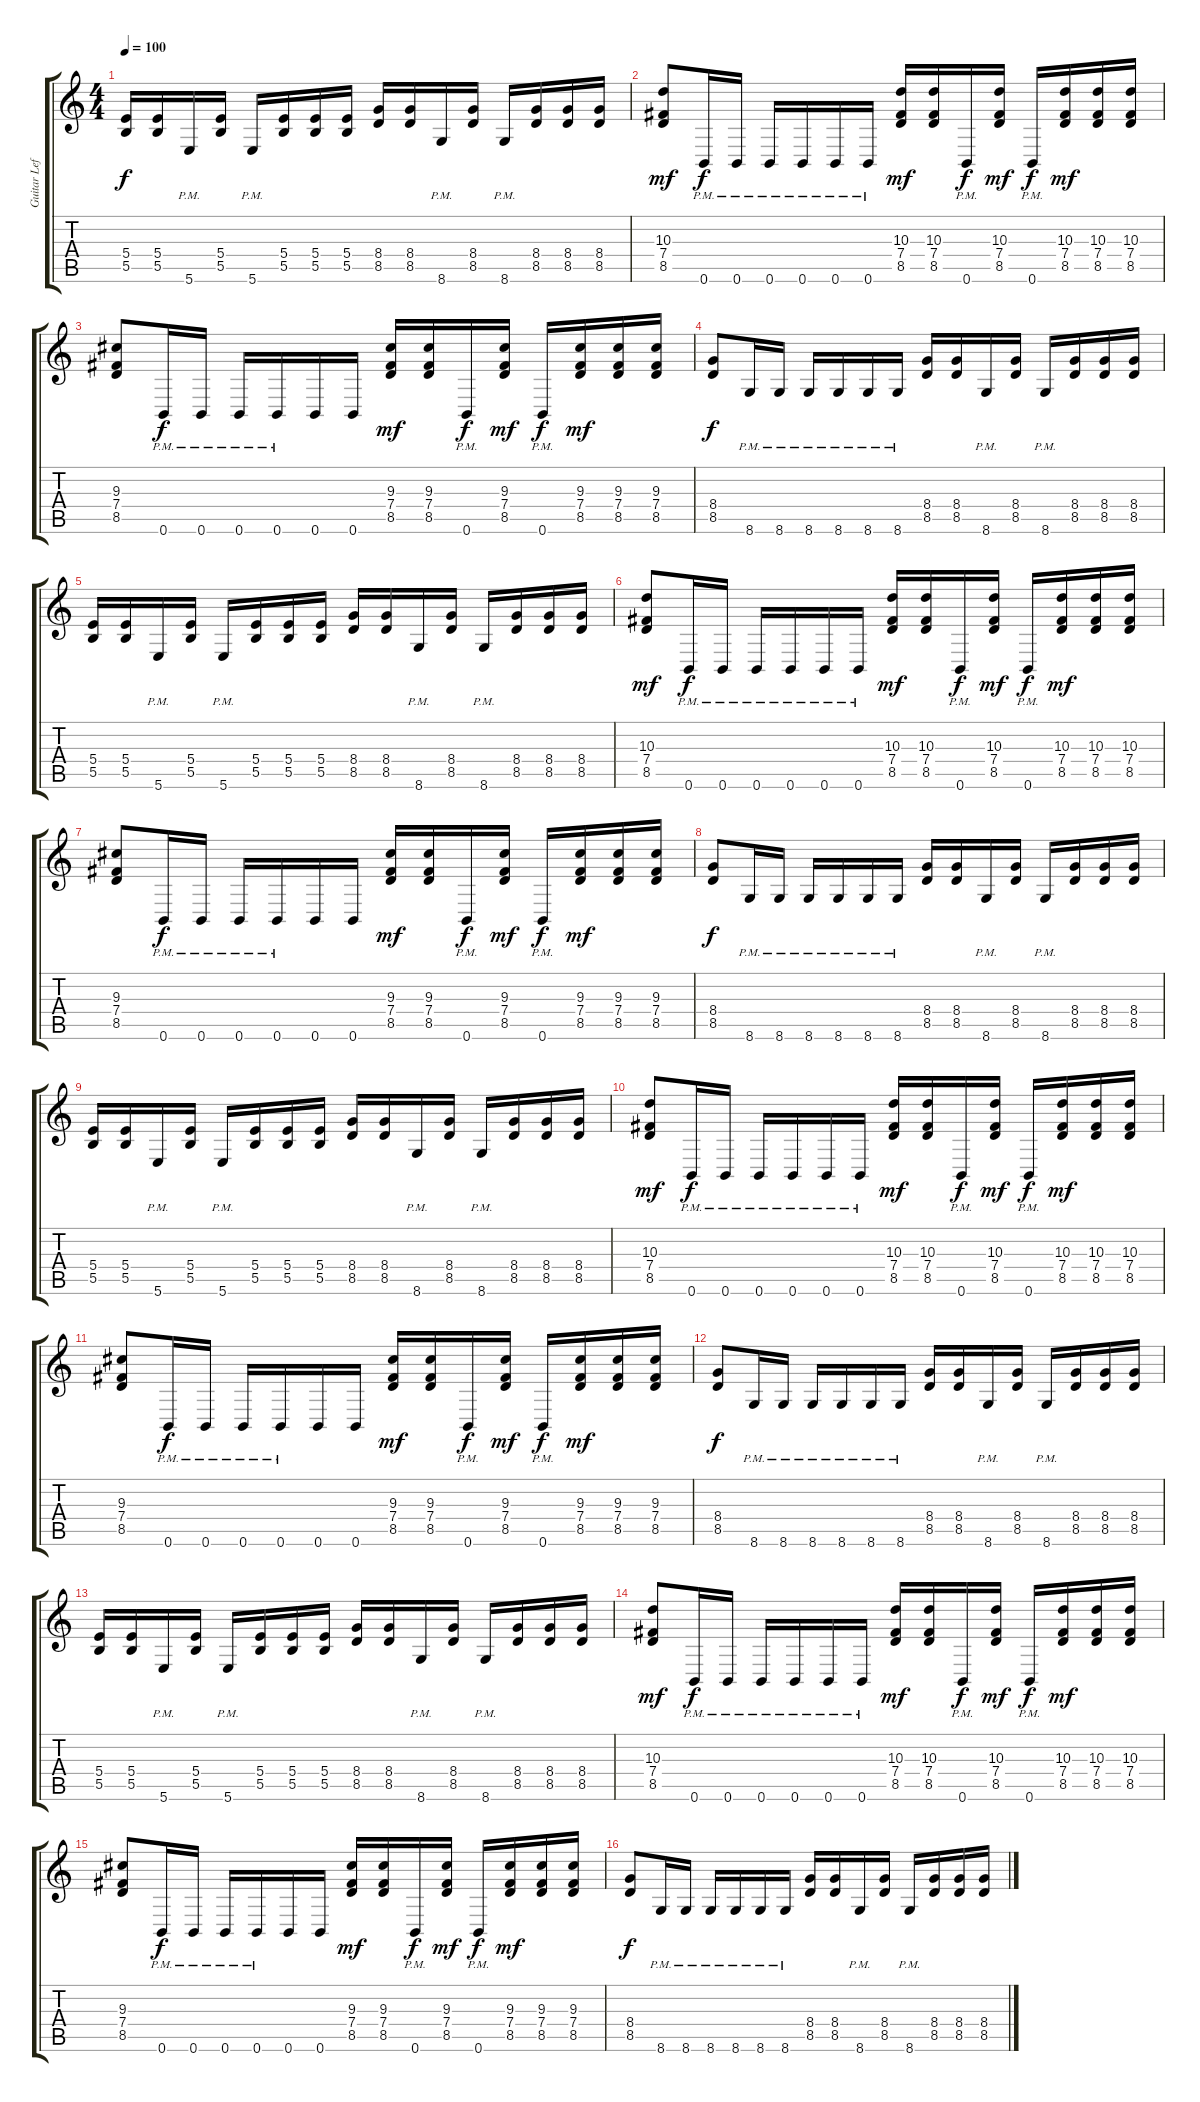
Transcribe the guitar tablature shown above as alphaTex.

\track ("Guitar Left" "Guitar Lef") {instrument distortionguitar}
\staff {score tabs}
\tuning (Db4 Ab3 E3 B2 Gb2 B1) {hide}
\ts (4 4)
\tempo 100
\clef g2
\ks c
(5.4 5.5).16{dy f} (5.4 5.5).16 5.6{pm}.16 (5.4 5.5).16 5.6{pm}.16 (5.4 5.5).16 (5.4 5.5).16 (5.4 5.5).16 (8.4 8.5).16 (8.4 8.5).16 8.6{pm}.16 (8.4 8.5).16 8.6{pm}.16 (8.4 8.5).16 (8.4 8.5).16 (8.4 8.5).16 |
(10.3 7.4 8.5).8{dy mf} 0.6{pm}.16{dy f} 0.6{pm}.16 0.6{pm}.16 0.6{pm}.16 0.6{pm}.16 0.6{pm}.16 (10.3 7.4 8.5).16{dy mf} (10.3 7.4 8.5).16 0.6{pm}.16{dy f} (10.3 7.4 8.5).16{dy mf} 0.6{pm}.16{dy f} (10.3 7.4 8.5).16{dy mf} (10.3 7.4 8.5).16 (10.3 7.4 8.5).16 |
(9.3 7.4 8.5).8 0.6{pm}.16{dy f} 0.6{pm}.16 0.6{pm}.16 0.6{pm}.16 0.6.16 0.6.16 (9.3 7.4 8.5).16{dy mf} (9.3 7.4 8.5).16 0.6{pm}.16{dy f} (9.3 7.4 8.5).16{dy mf} 0.6{pm}.16{dy f} (9.3 7.4 8.5).16{dy mf} (9.3 7.4 8.5).16 (9.3 7.4 8.5).16 |
(8.4 8.5).8{dy f} 8.6{pm}.16 8.6{pm}.16 8.6{pm}.16 8.6{pm}.16 8.6{pm}.16 8.6{pm}.16 (8.4 8.5).16 (8.4 8.5).16 8.6{pm}.16 (8.4 8.5).16 8.6{pm}.16 (8.4 8.5).16 (8.4 8.5).16 (8.4 8.5).16 |
(5.4 5.5).16 (5.4 5.5).16 5.6{pm}.16 (5.4 5.5).16 5.6{pm}.16 (5.4 5.5).16 (5.4 5.5).16 (5.4 5.5).16 (8.4 8.5).16 (8.4 8.5).16 8.6{pm}.16 (8.4 8.5).16 8.6{pm}.16 (8.4 8.5).16 (8.4 8.5).16 (8.4 8.5).16 |
(10.3 7.4 8.5).8{dy mf} 0.6{pm}.16{dy f} 0.6{pm}.16 0.6{pm}.16 0.6{pm}.16 0.6{pm}.16 0.6{pm}.16 (10.3 7.4 8.5).16{dy mf} (10.3 7.4 8.5).16 0.6{pm}.16{dy f} (10.3 7.4 8.5).16{dy mf} 0.6{pm}.16{dy f} (10.3 7.4 8.5).16{dy mf} (10.3 7.4 8.5).16 (10.3 7.4 8.5).16 |
(9.3 7.4 8.5).8 0.6{pm}.16{dy f} 0.6{pm}.16 0.6{pm}.16 0.6{pm}.16 0.6.16 0.6.16 (9.3 7.4 8.5).16{dy mf} (9.3 7.4 8.5).16 0.6{pm}.16{dy f} (9.3 7.4 8.5).16{dy mf} 0.6{pm}.16{dy f} (9.3 7.4 8.5).16{dy mf} (9.3 7.4 8.5).16 (9.3 7.4 8.5).16 |
(8.4 8.5).8{dy f} 8.6{pm}.16 8.6{pm}.16 8.6{pm}.16 8.6{pm}.16 8.6{pm}.16 8.6{pm}.16 (8.4 8.5).16 (8.4 8.5).16 8.6{pm}.16 (8.4 8.5).16 8.6{pm}.16 (8.4 8.5).16 (8.4 8.5).16 (8.4 8.5).16 |
(5.4 5.5).16 (5.4 5.5).16 5.6{pm}.16 (5.4 5.5).16 5.6{pm}.16 (5.4 5.5).16 (5.4 5.5).16 (5.4 5.5).16 (8.4 8.5).16 (8.4 8.5).16 8.6{pm}.16 (8.4 8.5).16 8.6{pm}.16 (8.4 8.5).16 (8.4 8.5).16 (8.4 8.5).16 |
(10.3 7.4 8.5).8{dy mf} 0.6{pm}.16{dy f} 0.6{pm}.16 0.6{pm}.16 0.6{pm}.16 0.6{pm}.16 0.6{pm}.16 (10.3 7.4 8.5).16{dy mf} (10.3 7.4 8.5).16 0.6{pm}.16{dy f} (10.3 7.4 8.5).16{dy mf} 0.6{pm}.16{dy f} (10.3 7.4 8.5).16{dy mf} (10.3 7.4 8.5).16 (10.3 7.4 8.5).16 |
(9.3 7.4 8.5).8 0.6{pm}.16{dy f} 0.6{pm}.16 0.6{pm}.16 0.6{pm}.16 0.6.16 0.6.16 (9.3 7.4 8.5).16{dy mf} (9.3 7.4 8.5).16 0.6{pm}.16{dy f} (9.3 7.4 8.5).16{dy mf} 0.6{pm}.16{dy f} (9.3 7.4 8.5).16{dy mf} (9.3 7.4 8.5).16 (9.3 7.4 8.5).16 |
(8.4 8.5).8{dy f} 8.6{pm}.16 8.6{pm}.16 8.6{pm}.16 8.6{pm}.16 8.6{pm}.16 8.6{pm}.16 (8.4 8.5).16 (8.4 8.5).16 8.6{pm}.16 (8.4 8.5).16 8.6{pm}.16 (8.4 8.5).16 (8.4 8.5).16 (8.4 8.5).16 |
(5.4 5.5).16 (5.4 5.5).16 5.6{pm}.16 (5.4 5.5).16 5.6{pm}.16 (5.4 5.5).16 (5.4 5.5).16 (5.4 5.5).16 (8.4 8.5).16 (8.4 8.5).16 8.6{pm}.16 (8.4 8.5).16 8.6{pm}.16 (8.4 8.5).16 (8.4 8.5).16 (8.4 8.5).16 |
(10.3 7.4 8.5).8{dy mf} 0.6{pm}.16{dy f} 0.6{pm}.16 0.6{pm}.16 0.6{pm}.16 0.6{pm}.16 0.6{pm}.16 (10.3 7.4 8.5).16{dy mf} (10.3 7.4 8.5).16 0.6{pm}.16{dy f} (10.3 7.4 8.5).16{dy mf} 0.6{pm}.16{dy f} (10.3 7.4 8.5).16{dy mf} (10.3 7.4 8.5).16 (10.3 7.4 8.5).16 |
(9.3 7.4 8.5).8 0.6{pm}.16{dy f} 0.6{pm}.16 0.6{pm}.16 0.6{pm}.16 0.6.16 0.6.16 (9.3 7.4 8.5).16{dy mf} (9.3 7.4 8.5).16 0.6{pm}.16{dy f} (9.3 7.4 8.5).16{dy mf} 0.6{pm}.16{dy f} (9.3 7.4 8.5).16{dy mf} (9.3 7.4 8.5).16 (9.3 7.4 8.5).16 |
(8.4 8.5).8{dy f} 8.6{pm}.16 8.6{pm}.16 8.6{pm}.16 8.6{pm}.16 8.6{pm}.16 8.6{pm}.16 (8.4 8.5).16 (8.4 8.5).16 8.6{pm}.16 (8.4 8.5).16 8.6{pm}.16 (8.4 8.5).16 (8.4 8.5).16 (8.4 8.5).16
